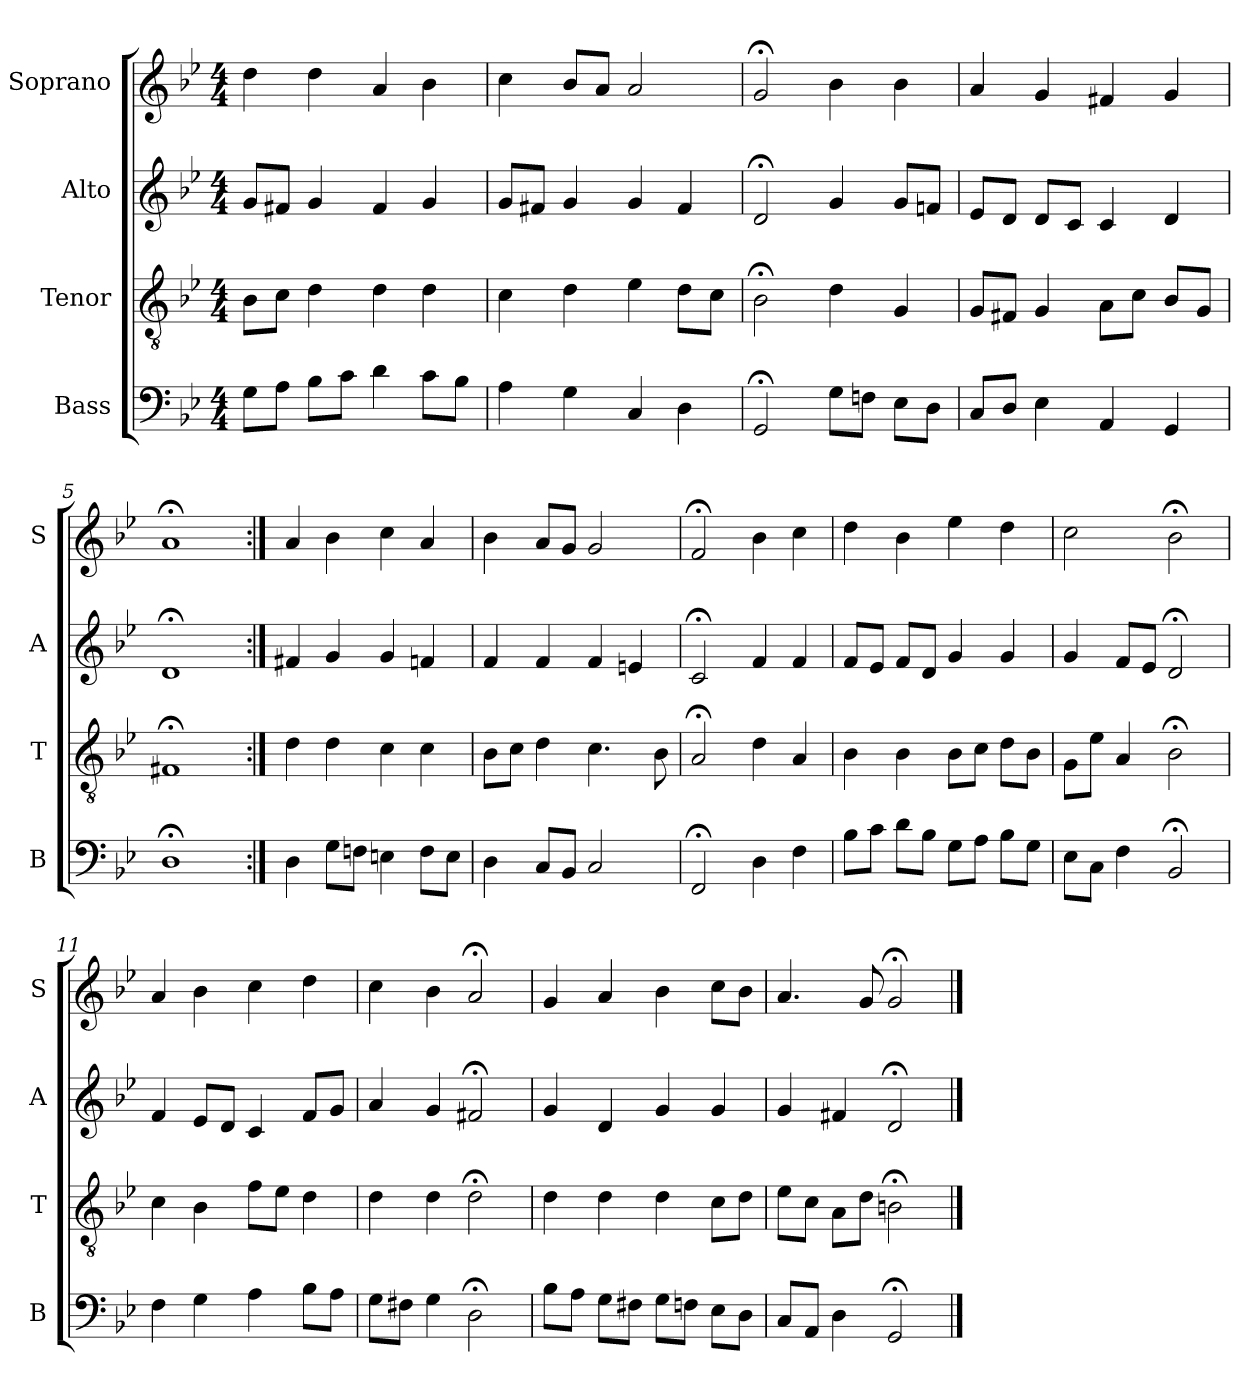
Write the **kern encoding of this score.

**kern	**kern	**kern	**kern
*part4	*part3	*part2	*part1
*staff4	*staff3	*staff2	*staff1
*I"Bass	*I"Tenor	*I"Alto	*I"Soprano
*I'B	*I'T	*I'A	*I'S
*clefF4	*clefGv2	*clefG2	*clefG2
*k[b-e-]	*k[b-e-]	*k[b-e-]	*k[b-e-]
*g:	*g:	*g:	*g:
*M4/4	*M4/4	*M4/4	*M4/4
*MM100	*MM100	*MM100	*MM100
=1	=1	=1	=1
8GL	8B-L	8gL	4dd
8AJ	8cJ	8f#XJ	.
8B-L	4d	4g	4dd
8cJ	.	.	.
4d	4d	4f#	4a
8cL	4d	4g	4b-
8B-J	.	.	.
=2	=2	=2	=2
4A	4c	8gL	4cc
.	.	8f#XJ	.
4G	4d	4g	8b-L
.	.	.	8aJ
4C	4e-	4g	2a
4D	8dL	4f#	.
.	8cJ	.	.
=3	=3	=3	=3
2GG;<	2B-;<	2d;<	2g;<
8GL	4d	4g	4b-
8FnJ	.	.	.
8E-L	4G	8gL	4b-
8DJ	.	8fnJ	.
=4	=4	=4	=4
8CL	8GL	8e-L	4a
8DJ	8F#XJ	8dJ	.
4E-	4G	8dL	4g
.	.	8cJ	.
4AA	8AL	4c	4f#X
.	8cJ	.	.
4GG	8B-L	4d	4g
.	8GJ	.	.
=5	=5	=5	=5
1D;<	1F#X;<	1d;<	1a;<
=6:|!	=6:|!	=6:|!	=6:|!
4D	4d	4f#X	4a
8GL	4d	4g	4b-
8FnJ	.	.	.
4En	4c	4g	4cc
8FL	4c	4fn	4a
8EJ	.	.	.
=7	=7	=7	=7
4D	8B-L	4f	4b-
.	8cJ	.	.
8CL	4d	4f	8aL
8BB-J	.	.	8gJ
2C	4.c	4f	2g
.	.	4en	.
.	8B-	.	.
=8	=8	=8	=8
2FF;<	2A;<	2c;<	2f;<
4D	4d	4f	4b-
4F	4A	4f	4cc
=9	=9	=9	=9
8B-L	4B-	8fL	4dd
8cJ	.	8e-J	.
8dL	4B-	8fL	4b-
8B-J	.	8dJ	.
8GL	8B-L	4g	4ee-
8AJ	8cJ	.	.
8B-L	8dL	4g	4dd
8GJ	8B-J	.	.
=10	=10	=10	=10
8E-L	8GL	4g	2cc
8CJ	8e-J	.	.
4F	4A	8fL	.
.	.	8e-J	.
2BB-;<	2B-;<	2d;<	2b-;<
=11	=11	=11	=11
4F	4c	4f	4a
4G	4B-	8e-L	4b-
.	.	8dJ	.
4A	8fL	4c	4cc
.	8e-J	.	.
8B-L	4d	8fL	4dd
8AJ	.	8gJ	.
=12	=12	=12	=12
8GL	4d	4a	4cc
8F#XJ	.	.	.
4G	4d	4g	4b-
2D;<	2d;<	2f#X;<	2a;<
=13	=13	=13	=13
8B-L	4d	4g	4g
8AJ	.	.	.
8GL	4d	4d	4a
8F#XJ	.	.	.
8GL	4d	4g	4b-
8FnJ	.	.	.
8E-L	8cL	4g	8ccL
8DJ	8dJ	.	8b-J
=14	=14	=14	=14
8CL	8e-L	4g	4.a
8AAJ	8cJ	.	.
4D	8AL	4f#X	.
.	8dJ	.	8g
2GG;<	2Bn;<	2d;<	2g;<
==	==	==	==
*-	*-	*-	*-
